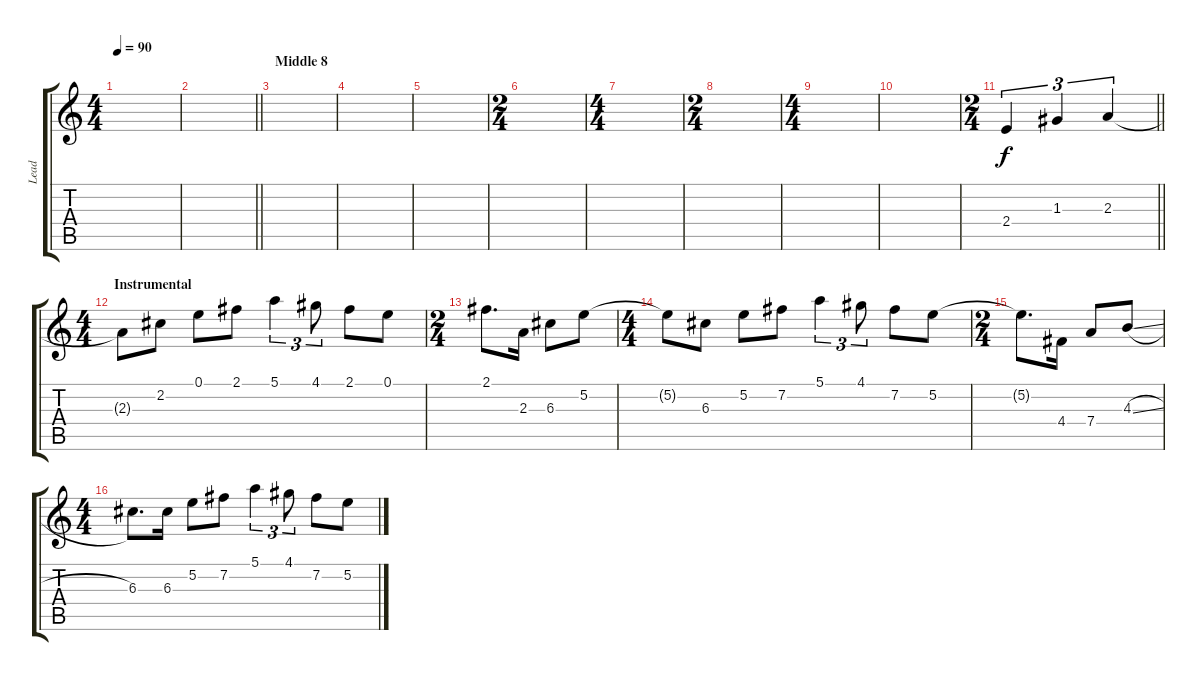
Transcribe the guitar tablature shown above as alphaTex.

\track ("Lead" "Lead") {instrument distortionguitar}
\staff {score tabs}
\tuning (E4 B3 G3 D3 A2 E2) {hide}
\ts (4 4)
\tempo 90
\clef g2
\ks c
|
\barLineRight lightlight
|
\section ("" "Middle 8")
|
|
|
\ts (2 4)
|
\ts (4 4)
|
\ts (2 4)
|
\ts (4 4)
|
|
\ts (2 4)
\barLineRight lightlight
2.4.4{tu (3 2)} 1.3.4{tu (3 2)} 2.3.4{tu (3 2)} |
\ts (4 4)
\section ("" "Instrumental")
2.3{t}.8 2.2.8 0.1.8 2.1.8 5.1.4{tu (3 2)} 4.1.8{tu (3 2)} 2.1.8 0.1.8 |
\ts (2 4)
2.1.8{d} 2.3.16 6.3.8 5.2.8 |
\ts (4 4)
5.2{t}.8 6.3.8 5.2.8 7.2.8 5.1.4{tu (3 2)} 4.1.8{tu (3 2)} 7.2.8 5.2.8 |
\ts (2 4)
5.2{t}.8{d} 4.4.16 7.4.8 4.3{sl}.8 |
\ts (4 4)
6.3.8{d} 6.3.16 5.2.8 7.2.8 5.1.4{tu (3 2)} 4.1.8{tu (3 2)} 7.2.8 5.2.8
